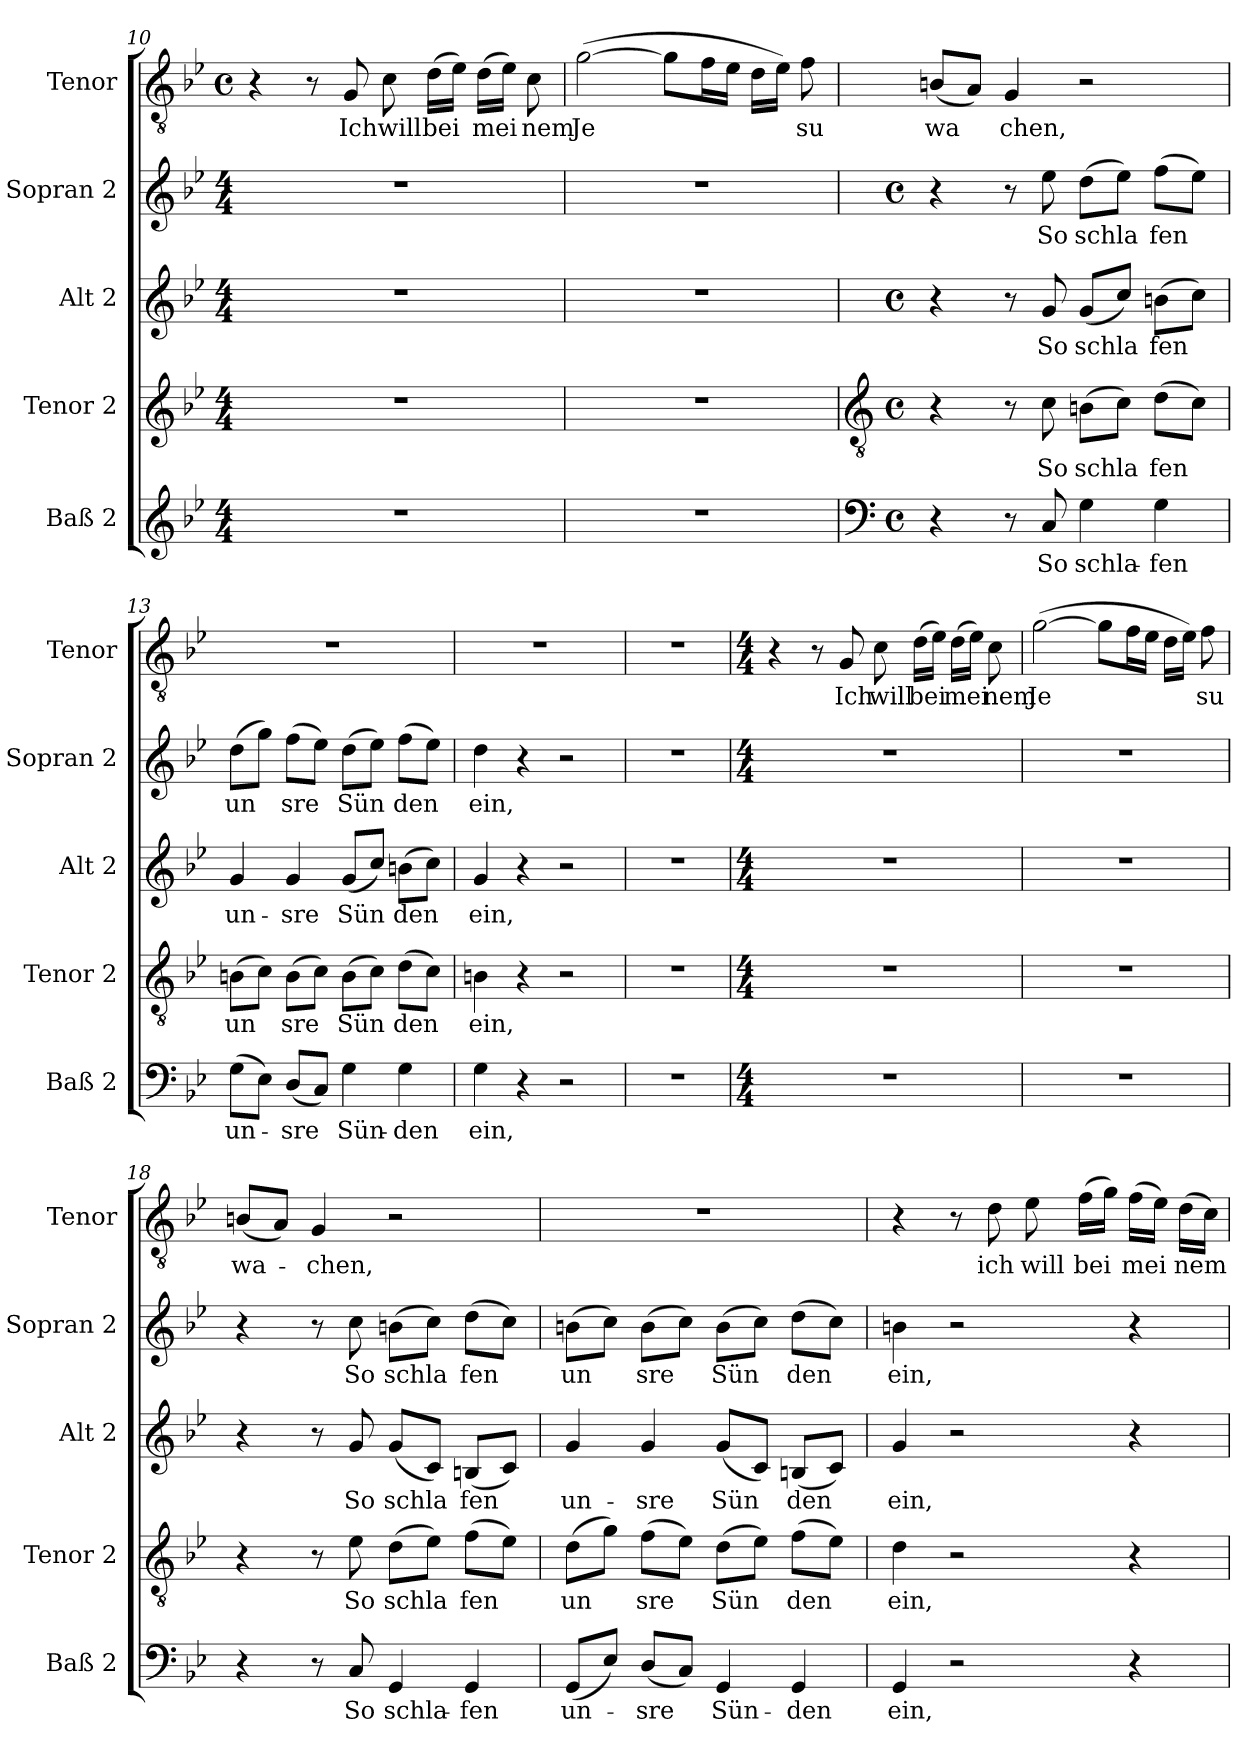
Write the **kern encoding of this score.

**kern	**text	**kern	**text	**kern	**text	**kern	**text	**kern	**text
*part5	*part5	*part4	*part4	*part3	*part3	*part2	*part2	*part1	*part1
*staff5	*staff5	*staff4	*staff4	*staff3	*staff3	*staff2	*staff2	*staff1	*staff1
*I"Baß 2	*	*I"Tenor 2	*	*I"Alt 2	*	*I"Sopran 2	*	*I"Tenor	*
*I'Baß 2	*	*I'Tenor 2	*	*I'Alt 2	*	*I'Sopran 2	*	*I'Tenor	*
*clefG2	*	*clefG2	*	*clefG2	*	*clefG2	*	*clefGv2	*
*k[b-e-]	*	*k[b-e-]	*	*k[b-e-]	*	*k[b-e-]	*	*k[b-e-]	*
*B-:	*	*B-:	*	*B-:	*	*B-:	*	*B-:	*
*M4/4	*	*M4/4	*	*M4/4	*	*M4/4	*	*M4/4	*
*	*	*	*	*	*	*	*	*met(c)	*
=10	=10	=10	=10	=10	=10	=10	=10	=10	=10
1r	.	1r	.	1r	.	1r	.	4r	.
.	.	.	.	.	.	.	.	8r	.
!	!	!	!	!	!	!	!	!	!LO:LY:b
.	.	.	.	.	.	.	.	8G/	Ich
!	!	!	!	!	!	!	!	!	!LO:LY:b
.	.	.	.	.	.	.	.	8c\	will
!	!	!	!	!	!	!	!	!	!LO:LY:b
.	.	.	.	.	.	.	.	(>16d\LL	bei
.	.	.	.	.	.	.	.	16e-\JJ)	.
!	!	!	!	!	!	!	!	!	!LO:LY:b
.	.	.	.	.	.	.	.	(>16d\LL	mei
.	.	.	.	.	.	.	.	16e-\JJ)	.
!	!	!	!	!	!	!	!	!	!LO:LY:b
.	.	.	.	.	.	.	.	8c\	nem
=11	=11	=11	=11	=11	=11	=11	=11	=11	=11
!	!	!	!	!	!	!	!	!	!LO:LY:b
1r	.	1r	.	1r	.	1r	.	(>[2g\	Je
.	.	.	.	.	.	.	.	8g\L]	.
.	.	.	.	.	.	.	.	16f\L	.
.	.	.	.	.	.	.	.	16e-\JJ	.
.	.	.	.	.	.	.	.	16d\LL	.
.	.	.	.	.	.	.	.	16e-\JJ)	.
!	!	!	!	!	!	!	!	!	!LO:LY:b
.	.	.	.	.	.	.	.	8f\	su
!!LO:LB:g=z
=12	=12	=12	=12	=12	=12	=12	=12	=12	=12
*clefF4	*	*clefGv2	*	*	*	*	*	*	*
*M4/4	*	*M4/4	*	*M4/4	*	*M4/4	*	*	*
*met(c)	*	*met(c)	*	*met(c)	*	*met(c)	*	*	*
!	!	!	!	!	!	!	!	!	!LO:LY:b
4r	.	4r	.	4r	.	4r	.	(<8Bn/L	wa
.	.	.	.	.	.	.	.	8A/J)	.
!	!	!	!	!	!	!	!	!	!LO:LY:b
8r	.	8r	.	8r	.	8r	.	4G/	chen,
!	!LO:LY:b	!	!LO:LY:b	!	!LO:LY:b	!	!LO:LY:b	!	!
8C/	So	8c\	So	8g/	So	8ee-\	So	.	.
!	!LO:LY:b	!	!LO:LY:b	!	!LO:LY:b	!	!LO:LY:b	!	!
4G\	schla-	(>8Bn\L	schla	(<8g/L	schla	(>8dd\L	schla	2r	.
.	.	8c\J)	.	8cc/J)	.	8ee-\J)	.	.	.
!	!LO:LY:b	!	!LO:LY:b	!	!LO:LY:b	!	!LO:LY:b	!	!
4G\	-fen	(>8d\L	fen	(>8bn\L	fen	(>8ff\L	fen	.	.
.	.	8c\J)	.	8cc\J)	.	8ee-\J)	.	.	.
=13	=13	=13	=13	=13	=13	=13	=13	=13	=13
!	!LO:LY:b	!	!LO:LY:b	!	!LO:LY:b	!	!LO:LY:b	!	!
(>8G\L	un-	(>8Bn\L	un	4g/	un-	(>8dd\L	un	1r	.
8E-\J)	.	8c\J)	.	.	.	8gg\J)	.	.	.
!	!LO:LY:b	!	!LO:LY:b	!	!LO:LY:b	!	!LO:LY:b	!	!
(<8D/L	-sre	(>8B\L	sre	4g/	-sre	(>8ff\L	sre	.	.
8C/J)	.	8c\J)	.	.	.	8ee-\J)	.	.	.
!	!LO:LY:b	!	!LO:LY:b	!	!LO:LY:b	!	!LO:LY:b	!	!
4G\	Sün-	(>8B\L	Sün	(<8g/L	Sün	(>8dd\L	Sün	.	.
.	.	8c\J)	.	8cc/J)	.	8ee-\J)	.	.	.
!	!LO:LY:b	!	!LO:LY:b	!	!LO:LY:b	!	!LO:LY:b	!	!
4G\	-den	(>8d\L	den	(>8bn\L	den	(>8ff\L	den	.	.
.	.	8c\J)	.	8cc\J)	.	8ee-\J)	.	.	.
=14	=14	=14	=14	=14	=14	=14	=14	=14	=14
!	!LO:LY:b	!	!LO:LY:b	!	!LO:LY:b	!	!LO:LY:b	!	!
4G\	ein,	4Bn\	ein,	4g/	ein,	4dd\	ein,	1r	.
4r	.	4r	.	4r	.	4r	.	.	.
2r	.	2r	.	2r	.	2r	.	.	.
=15	=15	=15	=15	=15	=15	=15	=15	=15	=15
1r	.	1r	.	1r	.	1r	.	1r	.
!!LO:LB:g=z
=16	=16	=16	=16	=16	=16	=16	=16	=16	=16
*M4/4	*	*M4/4	*	*M4/4	*	*M4/4	*	*M4/4	*
1r	.	1r	.	1r	.	1r	.	4r	.
.	.	.	.	.	.	.	.	8r	.
!	!	!	!	!	!	!	!	!	!LO:LY:b
.	.	.	.	.	.	.	.	8G/	Ich
!	!	!	!	!	!	!	!	!	!LO:LY:b
.	.	.	.	.	.	.	.	8c\	will
!	!	!	!	!	!	!	!	!	!LO:LY:b
.	.	.	.	.	.	.	.	(>16d\LL	bei
.	.	.	.	.	.	.	.	16e-\JJ)	.
!	!	!	!	!	!	!	!	!	!LO:LY:b
.	.	.	.	.	.	.	.	(>16d\LL	mei
.	.	.	.	.	.	.	.	16e-\JJ)	.
!	!	!	!	!	!	!	!	!	!LO:LY:b
.	.	.	.	.	.	.	.	8c\	nem
=17	=17	=17	=17	=17	=17	=17	=17	=17	=17
!	!	!	!	!	!	!	!	!	!LO:LY:b
1r	.	1r	.	1r	.	1r	.	(>[2g\	Je
.	.	.	.	.	.	.	.	8g\L]	.
.	.	.	.	.	.	.	.	16f\L	.
.	.	.	.	.	.	.	.	16e-\JJ	.
.	.	.	.	.	.	.	.	16d\LL	.
.	.	.	.	.	.	.	.	16e-\JJ)	.
!	!	!	!	!	!	!	!	!	!LO:LY:b
.	.	.	.	.	.	.	.	8f\	su
=18	=18	=18	=18	=18	=18	=18	=18	=18	=18
!	!	!	!	!	!	!	!	!	!LO:LY:b
4r	.	4r	.	4r	.	4r	.	(<8Bn/L	wa-
.	.	.	.	.	.	.	.	8A/J)	.
!	!	!	!	!	!	!	!	!	!LO:LY:b
8r	.	8r	.	8r	.	8r	.	4G/	-chen,
!	!LO:LY:b	!	!LO:LY:b	!	!LO:LY:b	!	!LO:LY:b	!	!
8C/	So	8e-\	So	8g/	So	8cc\	So	.	.
!	!LO:LY:b	!	!LO:LY:b	!	!LO:LY:b	!	!LO:LY:b	!	!
4GG/	schla-	(>8d\L	schla	(<8g/L	schla	(>8bn\L	schla	2r	.
.	.	8e-\J)	.	8c/J)	.	8cc\J)	.	.	.
!	!LO:LY:b	!	!LO:LY:b	!	!LO:LY:b	!	!LO:LY:b	!	!
4GG/	-fen	(>8f\L	fen	(<8Bn/L	fen	(>8dd\L	fen	.	.
.	.	8e-\J)	.	8c/J)	.	8cc\J)	.	.	.
=19	=19	=19	=19	=19	=19	=19	=19	=19	=19
!	!LO:LY:b	!	!LO:LY:b	!	!LO:LY:b	!	!LO:LY:b	!	!
(<8GG/L	un-	(>8d\L	un	4g/	un-	(>8bn\L	un	1r	.
8E-/J)	.	8g\J)	.	.	.	8cc\J)	.	.	.
!	!LO:LY:b	!	!LO:LY:b	!	!LO:LY:b	!	!LO:LY:b	!	!
(<8D/L	-sre	(>8f\L	sre	4g/	-sre	(>8b\L	sre	.	.
8C/J)	.	8e-\J)	.	.	.	8cc\J)	.	.	.
!	!LO:LY:b	!	!LO:LY:b	!	!LO:LY:b	!	!LO:LY:b	!	!
4GG/	Sün-	(>8d\L	Sün	(<8g/L	Sün	(>8b\L	Sün	.	.
.	.	8e-\J)	.	8c/J)	.	8cc\J)	.	.	.
!	!LO:LY:b	!	!LO:LY:b	!	!LO:LY:b	!	!LO:LY:b	!	!
4GG/	-den	(>8f\L	den	(<8Bn/L	den	(>8dd\L	den	.	.
.	.	8e-\J)	.	8c/J)	.	8cc\J)	.	.	.
!!LO:LB:g=z
=20	=20	=20	=20	=20	=20	=20	=20	=20	=20
!	!LO:LY:b	!	!LO:LY:b	!	!LO:LY:b	!	!LO:LY:b	!	!
4GG/	ein,	4d\	ein,	4g/	ein,	4bn\	ein,	4r	.
2r	.	2r	.	2r	.	2r	.	8r	.
!	!	!	!	!	!	!	!	!	!LO:LY:b
.	.	.	.	.	.	.	.	8d\	ich
!	!	!	!	!	!	!	!	!	!LO:LY:b
.	.	.	.	.	.	.	.	8e-\	will
!	!	!	!	!	!	!	!	!	!LO:LY:b
.	.	.	.	.	.	.	.	(>16f\LL	bei
.	.	.	.	.	.	.	.	16g\JJ)	.
!	!	!	!	!	!	!	!	!	!LO:LY:b
4r	.	4r	.	4r	.	4r	.	(>16f\LL	mei
.	.	.	.	.	.	.	.	16e-\JJ)	.
!	!	!	!	!	!	!	!	!	!LO:LY:b
.	.	.	.	.	.	.	.	(>16d\LL	nem
.	.	.	.	.	.	.	.	16c\JJ)	.
=	=	=	=	=	=	=	=	=	=
*-	*-	*-	*-	*-	*-	*-	*-	*-	*-
